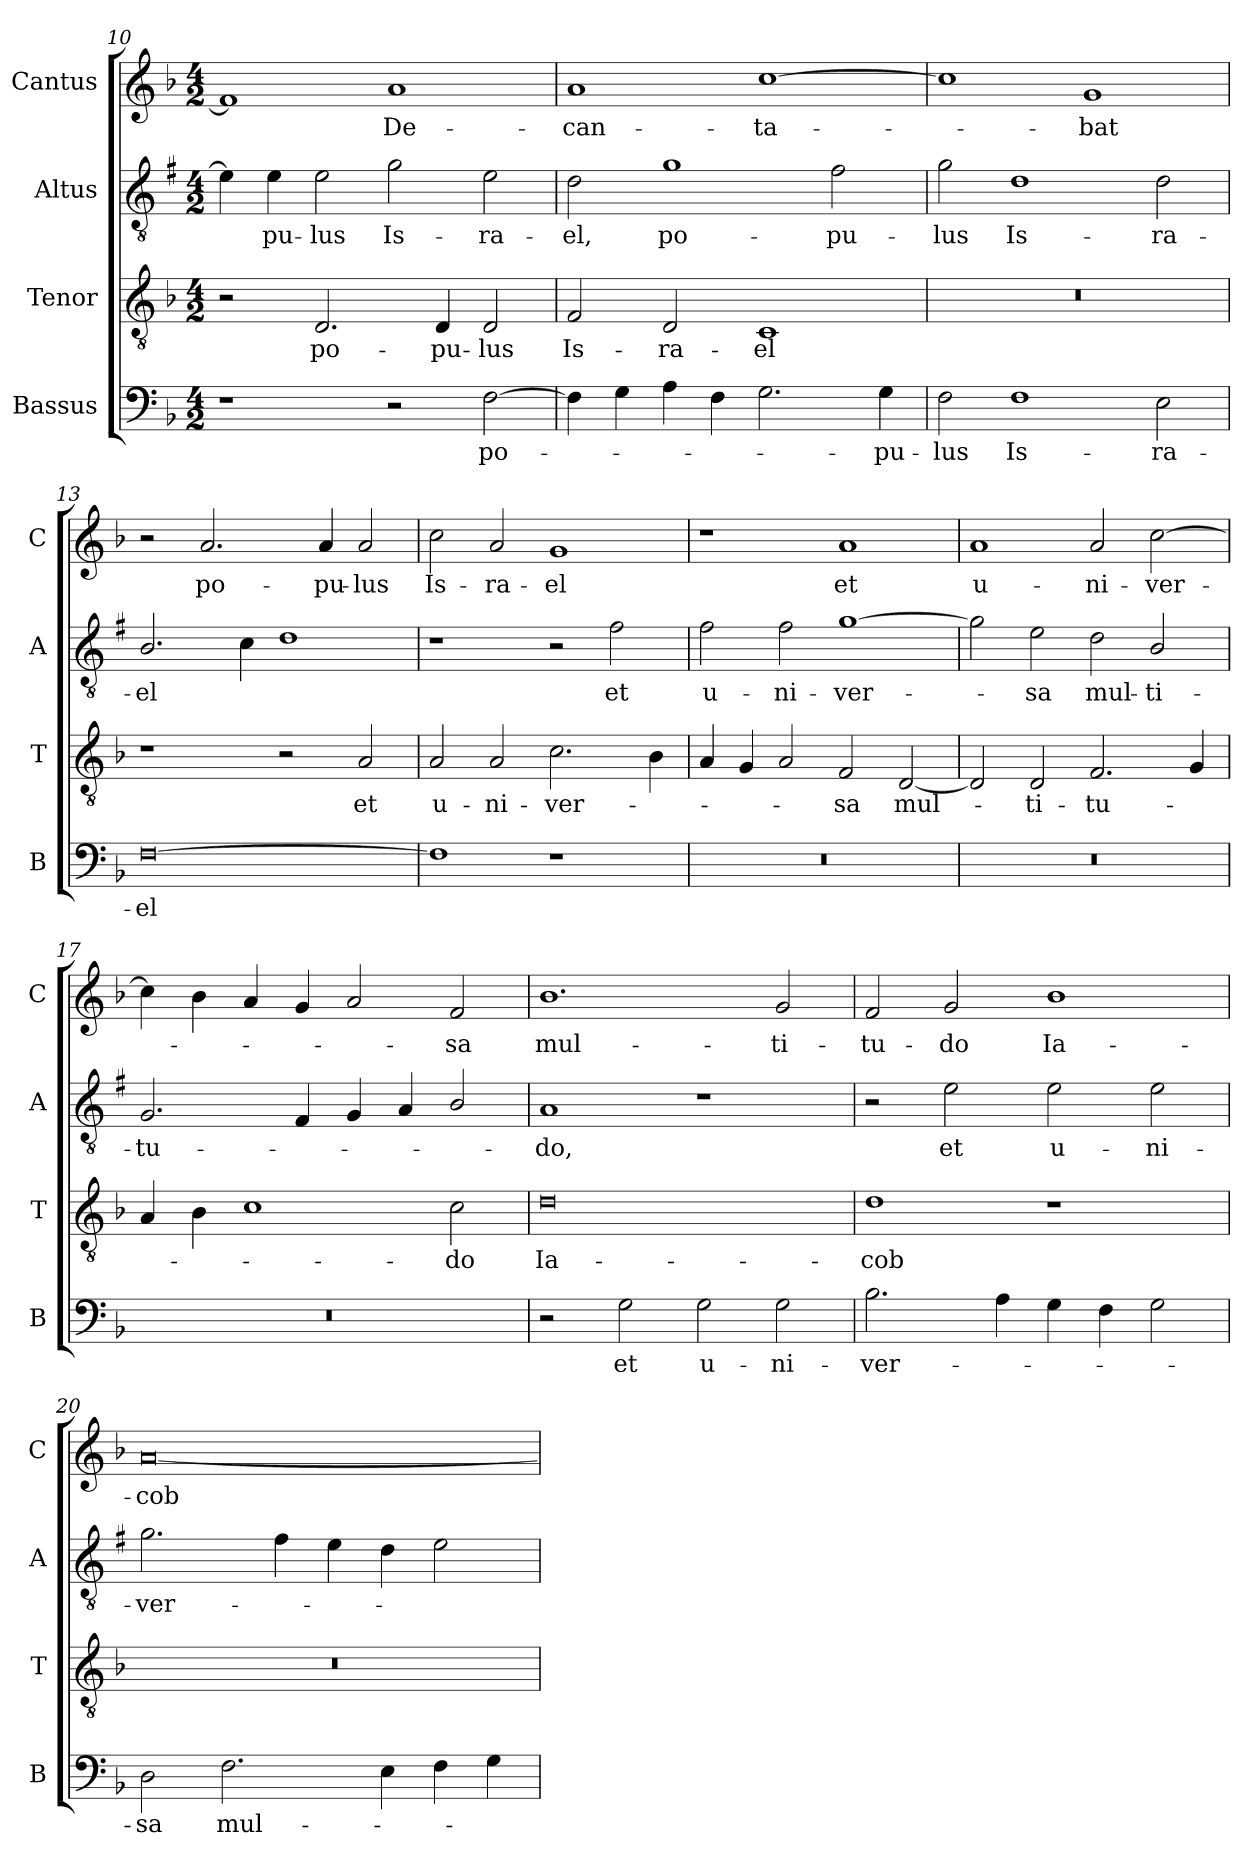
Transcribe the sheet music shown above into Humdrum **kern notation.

**kern	**text	**kern	**text	**kern	**text	**kern	**text
*part4	*part4	*part3	*part3	*part2	*part2	*part1	*part1
*staff4	*staff4	*staff3	*staff3	*staff2	*staff2	*staff1	*staff1
*I"Bassus	*	*I"Tenor	*	*I"Altus	*	*I"Cantus	*
*I'B	*	*I'T	*	*I'A	*	*I'C	*
*clefF4	*	*clefGv2	*	*clefGv2	*	*clefG2	*
*	*	*	*	*ITrd1c2	*	*	*
*k[b-]	*	*k[b-]	*	*k[b-]	*	*k[b-]	*
*F:	*	*F:	*	*F:	*	*F:	*
*M4/2	*	*M4/2	*	*M4/2	*	*M4/2	*
=10	=10	=10	=10	=10	=10	=10	=10
1r	.	2r	.	4d\]	.	1f]	.
!	!	!	!	!	!LO:LY:b	!	!
.	.	.	.	4d\	-pu-	.	.
!	!	!	!LO:LY:b	!	!LO:LY:b	!	!
.	.	2.D/	po-	2d\	-lus	.	.
!	!	!	!	!	!LO:LY:b	!	!LO:LY:b
2r	.	.	.	2f\	Is-	1a	De-
!	!	!	!LO:LY:b	!	!	!	!
.	.	4D/	-pu-	.	.	.	.
!	!LO:LY:b	!	!LO:LY:b	!	!LO:LY:b	!	!
[2F\	po-	2D/	-lus	2d\	-ra-	.	.
!!LO:LB:g=z
=11	=11	=11	=11	=11	=11	=11	=11
!	!	!	!LO:LY:b	!	!LO:LY:b	!	!LO:LY:b
4F\]	.	2F/	Is-	2c\	-el,	1a	-can-
4G\	.	.	.	.	.	.	.
!	!	!	!LO:LY:b	!	!LO:LY:b	!	!
4A\	.	2D/	-ra-	1f	po-	.	.
4F\	.	.	.	.	.	.	.
!	!	!	!LO:LY:b	!	!	!	!LO:LY:b
2.G\	.	1C	-el	.	.	[1cc	-ta-
!	!	!	!	!	!LO:LY:b	!	!
.	.	.	.	2e\	-pu-	.	.
!	!LO:LY:b	!	!	!	!	!	!
4G\	-pu-	.	.	.	.	.	.
=12	=12	=12	=12	=12	=12	=12	=12
!	!LO:LY:b	!	!	!	!LO:LY:b	!	!
2F\	-lus	0r	.	2f\	-lus	1cc]	.
!	!LO:LY:b	!	!	!	!LO:LY:b	!	!
1F	Is-	.	.	1c	Is-	.	.
!	!	!	!	!	!	!	!LO:LY:b
.	.	.	.	.	.	1g	-bat
!	!LO:LY:b	!	!	!	!LO:LY:b	!	!
2E\	-ra-	.	.	2c\	-ra-	.	.
=13	=13	=13	=13	=13	=13	=13	=13
!	!LO:LY:b	!	!	!	!LO:LY:b	!	!
[0F	-el	1r	.	2.A/	-el	2r	.
!	!	!	!	!	!	!	!LO:LY:b
.	.	.	.	.	.	2.a/	po-
.	.	.	.	4B-\	.	.	.
.	.	2r	.	1c	.	.	.
!	!	!	!	!	!	!	!LO:LY:b
.	.	.	.	.	.	4a/	-pu-
!	!	!	!LO:LY:b	!	!	!	!LO:LY:b
.	.	2A/	et	.	.	2a/	-lus
=14	=14	=14	=14	=14	=14	=14	=14
!	!	!	!LO:LY:b	!	!	!	!LO:LY:b
1F]	.	2A/	u-	1r	.	2cc\	Is-
!	!	!	!LO:LY:b	!	!	!	!LO:LY:b
.	.	2A/	-ni-	.	.	2a/	-ra-
!	!	!	!LO:LY:b	!	!	!	!LO:LY:b
1r	.	2.c\	-ver-	2r	.	1g	-el
!	!	!	!	!	!LO:LY:b	!	!
.	.	.	.	2e\	et	.	.
.	.	4B-\	.	.	.	.	.
=15	=15	=15	=15	=15	=15	=15	=15
!	!	!	!	!	!LO:LY:b	!	!
0r	.	4A/	.	2e\	u-	1r	.
.	.	4G/	.	.	.	.	.
!	!	!	!	!	!LO:LY:b	!	!
.	.	2A/	.	2e\	-ni-	.	.
!	!	!	!LO:LY:b	!	!LO:LY:b	!	!LO:LY:b
.	.	2F/	-sa	[1f	-ver-	1a	et
!	!	!	!LO:LY:b	!	!	!	!
.	.	[2D/	mul-	.	.	.	.
!!LO:LB:g=z
=16	=16	=16	=16	=16	=16	=16	=16
!	!	!	!	!	!	!	!LO:LY:b
0r	.	2D/]	.	2f\]	.	1a	u-
!	!	!	!LO:LY:b	!	!LO:LY:b	!	!
.	.	2D/	-ti-	2d\	-sa	.	.
!	!	!	!LO:LY:b	!	!LO:LY:b	!	!LO:LY:b
.	.	2.F/	-tu-	2c\	mul-	2a/	-ni-
!	!	!	!	!	!LO:LY:b	!	!LO:LY:b
.	.	.	.	2A/	-ti-	[2cc\	-ver-
.	.	4G/	.	.	.	.	.
=17	=17	=17	=17	=17	=17	=17	=17
!	!	!	!	!	!LO:LY:b	!	!
0r	.	4A/	.	2.F/	-tu-	4cc\]	.
.	.	4B-\	.	.	.	4b-\	.
.	.	1c	.	.	.	4a/	.
.	.	.	.	4E/	.	4g/	.
.	.	.	.	4F/	.	2a/	.
.	.	.	.	4G/	.	.	.
!	!	!	!LO:LY:b	!	!	!	!LO:LY:b
.	.	2c\	-do	2A/	.	2f/	-sa
=18	=18	=18	=18	=18	=18	=18	=18
!	!	!	!LO:LY:b	!	!LO:LY:b	!	!LO:LY:b
2r	.	0d	Ia-	1G	-do,	1.b-	mul-
!	!LO:LY:b	!	!	!	!	!	!
2G\	et	.	.	.	.	.	.
!	!LO:LY:b	!	!	!	!	!	!
2G\	u-	.	.	1r	.	.	.
!	!LO:LY:b	!	!	!	!	!	!LO:LY:b
2G\	-ni-	.	.	.	.	2g/	-ti-
=19	=19	=19	=19	=19	=19	=19	=19
!	!LO:LY:b	!	!LO:LY:b	!	!	!	!LO:LY:b
2.B-\	-ver-	1d	-cob	2r	.	2f/	-tu-
!	!	!	!	!	!LO:LY:b	!	!LO:LY:b
.	.	.	.	2d\	et	2g/	-do
4A\	.	.	.	.	.	.	.
!	!	!	!	!	!LO:LY:b	!	!LO:LY:b
4G\	.	1r	.	2d\	u-	1b-	Ia-
4F\	.	.	.	.	.	.	.
!	!	!	!	!	!LO:LY:b	!	!
2G\	.	.	.	2d\	-ni-	.	.
=20	=20	=20	=20	=20	=20	=20	=20
!	!LO:LY:b	!	!	!	!LO:LY:b	!	!LO:LY:b
2D\	-sa	0r	.	2.f\	-ver-	[0a	-cob
!	!LO:LY:b	!	!	!	!	!	!
2.F\	mul-	.	.	.	.	.	.
.	.	.	.	4e\	.	.	.
.	.	.	.	4d\	.	.	.
4E\	.	.	.	4c\	.	.	.
4F\	.	.	.	2d\	.	.	.
4G\	.	.	.	.	.	.	.
=	=	=	=	=	=	=	=
*-	*-	*-	*-	*-	*-	*-	*-
